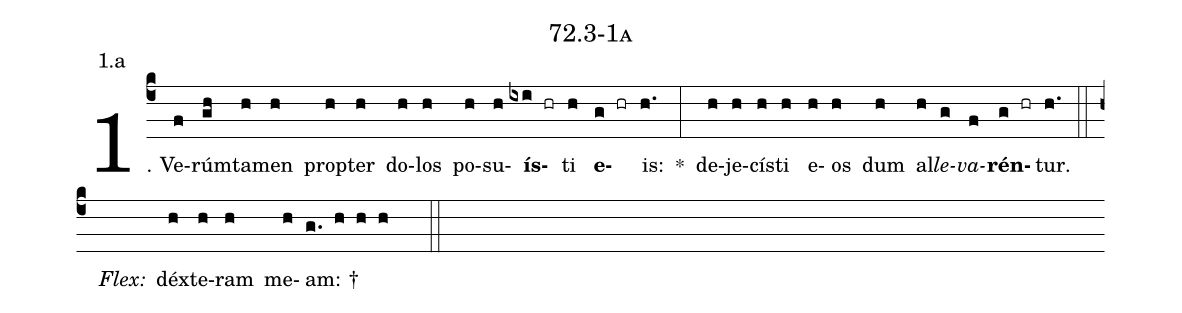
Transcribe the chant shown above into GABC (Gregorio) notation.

name: 72.3-1a;
annotation: 1.a;
%%
(c4)1. Ve(f)rúm(gh)ta(h)men(h) prop(h)ter(h) do(h)los(h) po(h)su(h)<b>ís</b>(ixi hr)ti(h) <b>e</b>(g hr)is:(h.) *(:) de(h)je(h)cís(h)ti(h) e(h)os(h) dum(h) al(h)<i>le</i>(g)<i>va</i>(f)<b>rén</b>(g hr)tur.(h.) (::)
<i>Flex:</i>()  déx(h)te(h)ram(h) me(h)am: †(g. h h h  ::)

%E(h) u(h) o(g) u(f) a(g) e.(h.) (::)
